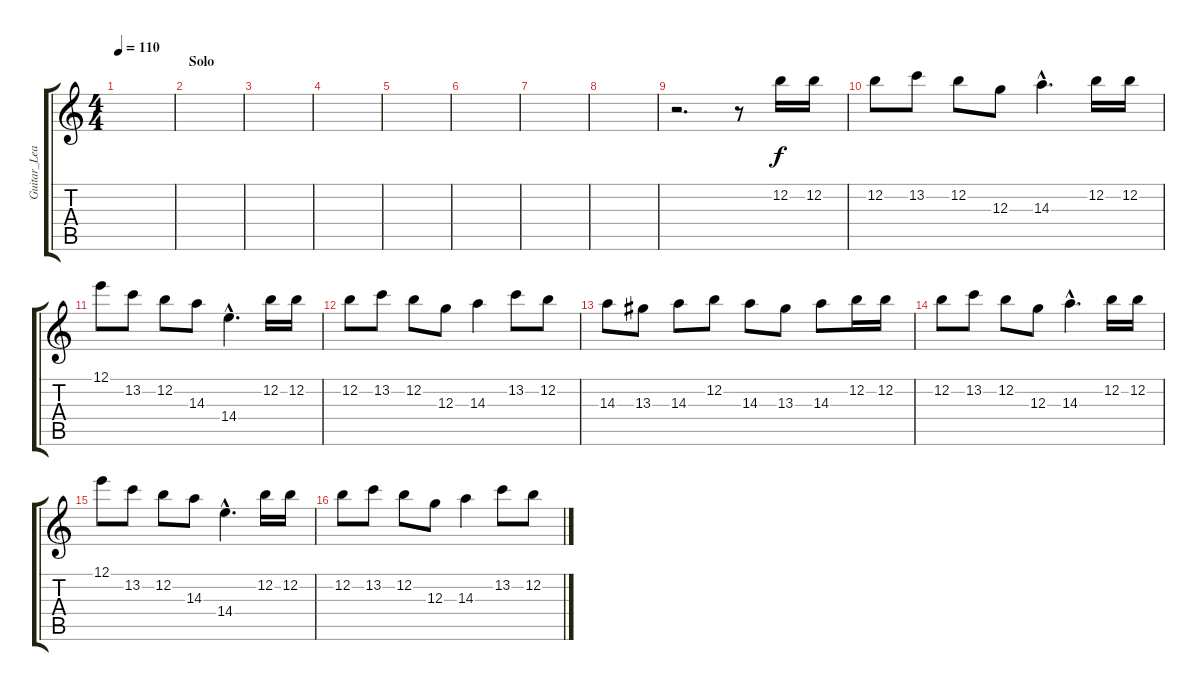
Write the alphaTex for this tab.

\track ("Guitar_Lead 2" "Guitar_Lea") {instrument overdrivenguitar}
\staff {score tabs}
\tuning (E4 B3 G3 D3 A2 E2) {hide}
\ts (4 4)
\tempo 110
\clef g2
\ks c
|
\section ("" "Solo")
|
|
|
|
|
|
|
r.2{d} r.8 12.2.16 12.2.16 |
\section ("" "")
12.2.8 13.2.8 12.2.8 12.3.8 14.3{hac}.4{d} 12.2.16 12.2.16 |
12.1.8 13.2.8 12.2.8 14.3.8 14.4{hac}.4{d} 12.2.16 12.2.16 |
12.2.8 13.2.8 12.2.8 12.3.8 14.3.4 13.2.8 12.2.8 |
14.3.8 13.3.8 14.3.8 12.2.8 14.3.8 13.3.8 14.3.8 12.2.16 12.2.16 |
12.2.8 13.2.8 12.2.8 12.3.8 14.3{hac}.4{d} 12.2.16 12.2.16 |
12.1.8 13.2.8 12.2.8 14.3.8 14.4{hac}.4{d} 12.2.16 12.2.16 |
12.2.8 13.2.8 12.2.8 12.3.8 14.3.4 13.2.8 12.2.8
